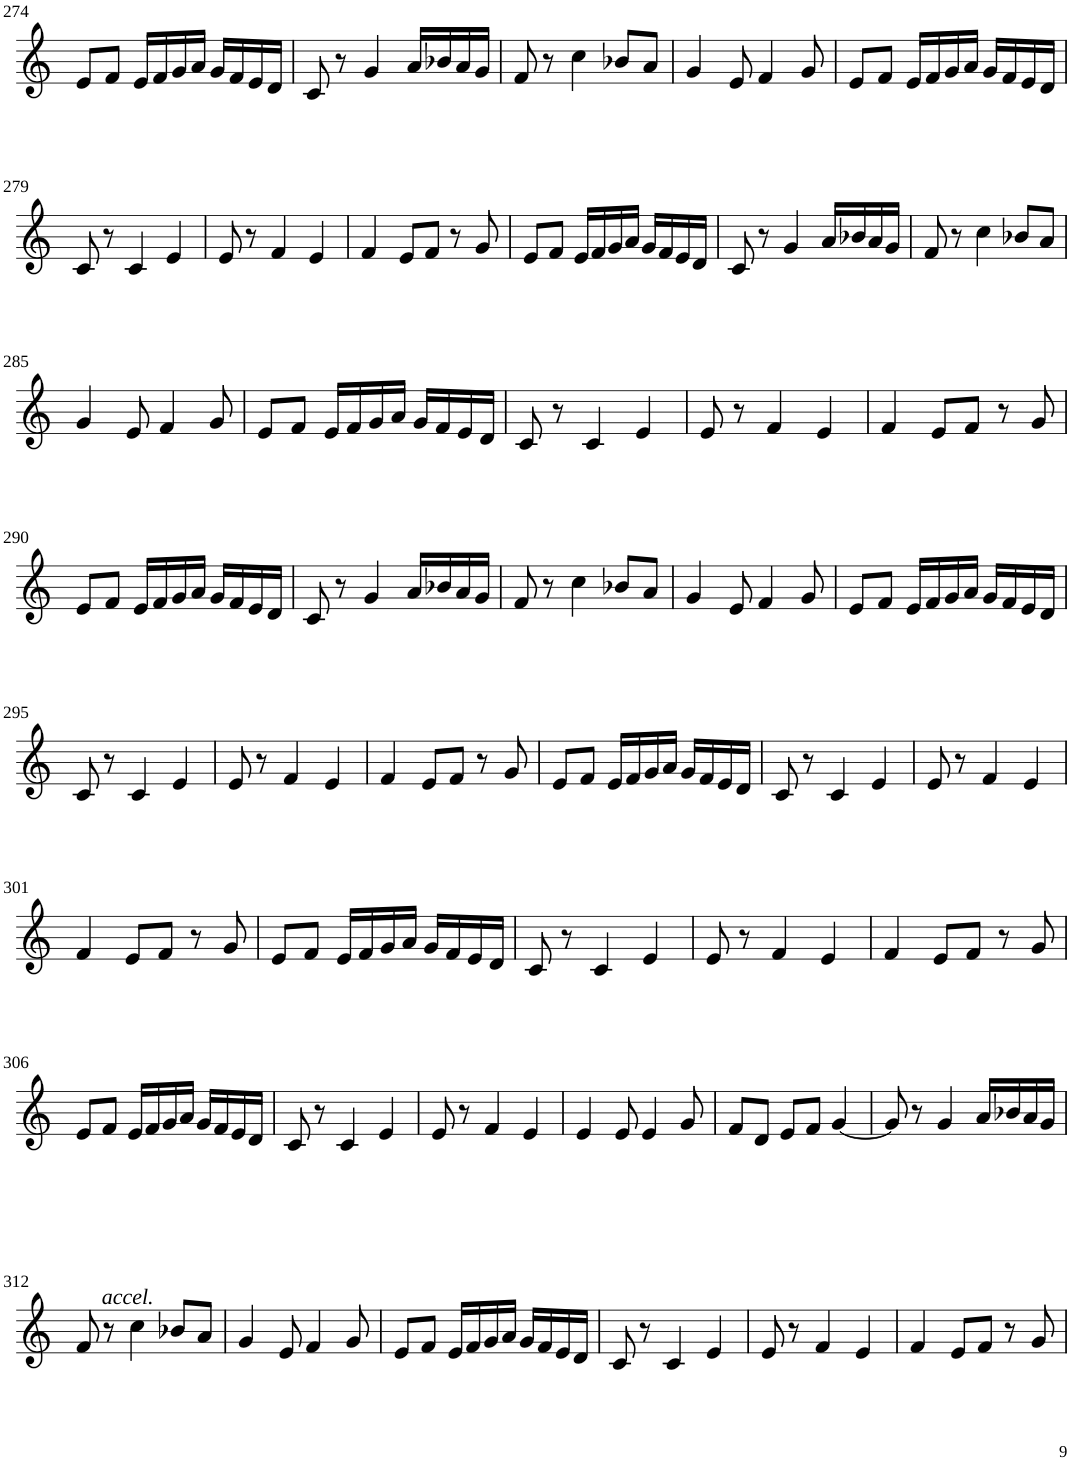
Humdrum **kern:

**kern
*part1
*staff1
*I"Violin
!!LO:PB:g=z
*clefG2
*k[]
*M3/4
=274
8e/L
8f/J
16e/LL
16f/
16g/
16a/JJ
16g/LL
16f/
16e/
16d/JJ
=275
8c/
8r
4g/
16a/LL
16b-X/
16a/
16g/JJ
=276
8f/
8r
4cc\
8b-X/L
8a/J
=277
4g/
8e/
4f/
8g/
=278
8e/L
8f/J
16e/LL
16f/
16g/
16a/JJ
16g/LL
16f/
16e/
16d/JJ
!!LO:LB:g=z
=279
8c/
8r
4c/
4e/
=280
8e/
8r
4f/
4e/
=281
4f/
8e/L
8f/J
8r
8g/
=282
8e/L
8f/J
16e/LL
16f/
16g/
16a/JJ
16g/LL
16f/
16e/
16d/JJ
=283
8c/
8r
4g/
16a/LL
16b-X/
16a/
16g/JJ
=284
8f/
8r
4cc\
8b-X/L
8a/J
!!LO:LB:g=z
=285
4g/
8e/
4f/
8g/
=286
8e/L
8f/J
16e/LL
16f/
16g/
16a/JJ
16g/LL
16f/
16e/
16d/JJ
=287
8c/
8r
4c/
4e/
=288
8e/
8r
4f/
4e/
=289
4f/
8e/L
8f/J
8r
8g/
!!LO:LB:g=z
=290
8e/L
8f/J
16e/LL
16f/
16g/
16a/JJ
16g/LL
16f/
16e/
16d/JJ
=291
8c/
8r
4g/
16a/LL
16b-X/
16a/
16g/JJ
=292
8f/
8r
4cc\
8b-X/L
8a/J
=293
4g/
8e/
4f/
8g/
=294
8e/L
8f/J
16e/LL
16f/
16g/
16a/JJ
16g/LL
16f/
16e/
16d/JJ
!!LO:LB:g=z
=295
8c/
8r
4c/
4e/
=296
8e/
8r
4f/
4e/
=297
4f/
8e/L
8f/J
8r
8g/
=298
8e/L
8f/J
16e/LL
16f/
16g/
16a/JJ
16g/LL
16f/
16e/
16d/JJ
=299
8c/
8r
4c/
4e/
=300
8e/
8r
4f/
4e/
!!LO:LB:g=z
=301
4f/
8e/L
8f/J
8r
8g/
=302
8e/L
8f/J
16e/LL
16f/
16g/
16a/JJ
16g/LL
16f/
16e/
16d/JJ
=303
8c/
8r
4c/
4e/
=304
8e/
8r
4f/
4e/
=305
4f/
8e/L
8f/J
8r
8g/
!!LO:LB:g=z
=306
8e/L
!LO:TX:b:i:t=accel.
8f/J
16e/LL
16f/
16g/
16a/JJ
16g/LL
16f/
16e/
16d/JJ
=307
8c/
8r
4c/
4e/
=308
8e/
8r
4f/
4e/
=309
4e/
8e/
4e/
8g/
=310
8f/L
8d/J
8e/L
8f/J
[4g/
=311
8g/]
8r
4g/
16a/LL
16b-X/
16a/
16g/JJ
!!LO:LB:g=z
=312
8f/
8r
4cc\
8b-X/L
8a/J
=313
4g/
8e/
4f/
8g/
=314
8e/L
8f/J
16e/LL
16f/
16g/
16a/JJ
16g/LL
16f/
16e/
16d/JJ
=315
8c/
8r
4c/
4e/
=316
8e/
8r
4f/
4e/
=317
4f/
8e/L
8f/J
8r
8g/
=
*-
